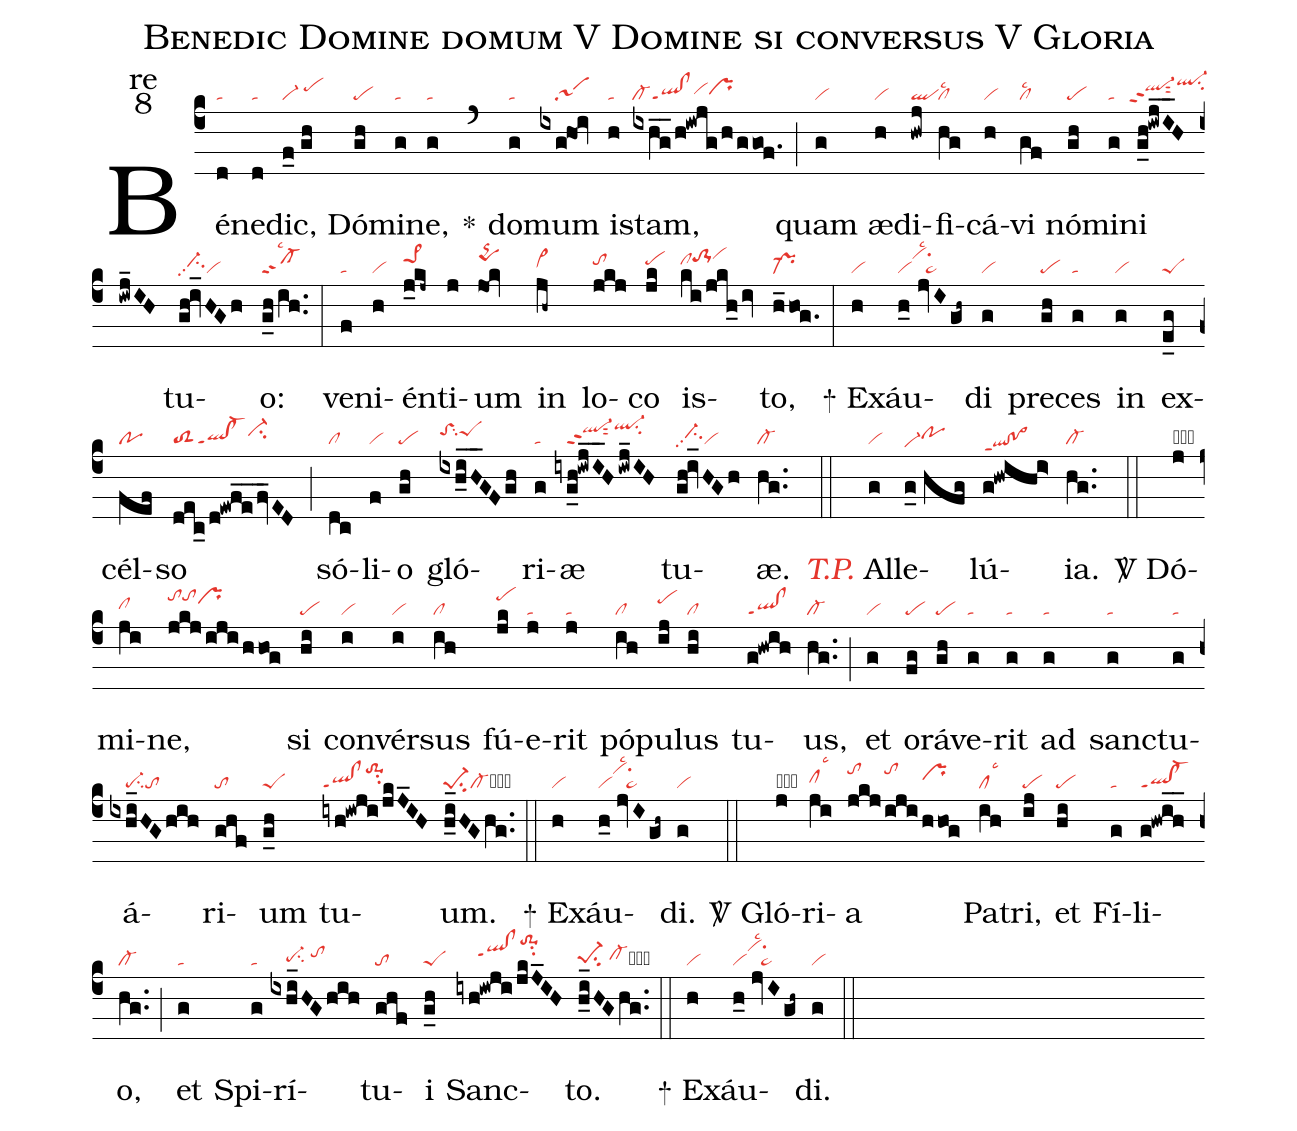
name:Benedic Domine domum V Domine si conversus V Gloria;
office-part:re;
mode:8;
nabc-lines:1;
%%
(c4) Bé(d|ta)ne(d|ta)dic,(f_0//gh|vi-/pehi) Dó(gh|pe)mi(g|ta)ne,(g|ta) <sp>*</sp>(`) do(g|ta)mum(ixg!ho!iv|////sa1) is(h|ta)tam,(ixhg__/h!iwjg/h/ggof.|cl-ql!clppt1vihhprhh) (;) quam(g|vi) æ(h|vi)di(hwj|ql)fi(hg|cllsc2)cá(h|vi)vi(gf|cllsc2) nó(gh|pe)mi(g|ta)ni(g_h!iwjI__H/iwj_IH|``ql-hippt2sut2ql-hksu2) tu(gh!iv_HGh|//ci-hhpp2vi)o:(g_h/ih..|cl-ppt2lsc2) (:) ve(f|ta)ni(h|vi)én(j_kj~|pe>1hj)ti(j)um(jok|pqShj) in(jh~|vi>hh) lo(jkj|tohi)co(jk|pehi) is(ki/jkh_iv|clhito-1hjvihk)to,(h_hog.|pr-) (:)

<sp>+</sp> Ex(h|vi)áu(h_0//jvIgh~|vivihksu1lsc2``pe~)di(g|vi) pre(gh|pe)ces(g|ta) in(g|vi) ex(e_g|peS)cél(fef|po)so(dec_/d!ewfe__fv_ED|toS2ql!cl-ppt1ci-hi) (;) só(dc|cl)li(f|vi)o(gh|pe) gló(ixh_iH__GFgh|toShisu2peShi)ri(g|ta)æ(iyg_h!iwjI__H/iwj_IH|///ql-hjppt2sut2ql-hksu2) tu(gh!iv_HGh|//ci-hhpp2vi)æ.(hg..|cl-) (::)

<i><c>T.P.</c></i> Al(g|vi)le(g_0//hfg|vi-hepohh)lú(g!hwihi>|qlhe!po>heppt1){ia}.(hg..|cl-) (::)

<sp>V/</sp> Dó(j|obvihh)mi(ji|clhh)ne,(jkj/iji/hhog|tohktohkprhj) si(hi|pe) con(i|vi)vér(i|vi)sus(ih|cl) fú(jk|pehk)e(j|ta)rit(j|ta) pó(ih|cl)pu(ij|pehj)lus(hi|cl) tu(g!hwih|ql!clppt1)us,(hg..|cl-) (;) et(g|vi) o(fg|pe)rá(gh|pe)ve(g|ta)rit(g|ta) ad(g|ta) san(g|ta)ctu(g|ta)á(ixhi_HGhih|////pe-su2to)ri(ghf|to)um(g_h|peS) tu(iyh!iwji/jkJ_IH|ql!clppt1to-1hksu2)um.(h_i_HGhg..|pe-1su2cl-cb) (::)

<sp>+</sp> Ex(h|vi)áu(h_0//jvIgh~|vivihksu1lsc2``pe~)di.(g|vi) (::)


<sp>V/</sp> Gló(j|obvihh)ri(ji|clhhlsc3)a(jkj|tohk|iji|tohk|hhog|prhi) Pa(ih|cllsc3)tri,(ij|pe) et(hi|pe) Fí(g|ta)li(g!hwih__|ql!cl-ppt1)o,(hg..|cl-) (;) et(g|ta) Spi(g|ta)rí(ixhi_HG/hih|////pe-hgsu2/tohi)tu(ghf|to)i(g_h|peS) Sanc(iyh!iwji/jkJ_IH|/////qlhi!clhippt1to-1hmsu2)to.(h_i_HGhg..|pe-1hgsu2/cl-hhcb) (::)

<sp>+</sp> Ex(h|vi)áu(h_0//jvIgh~|vivihksu1lsc2``pe~)di.(g|vi) (::)
